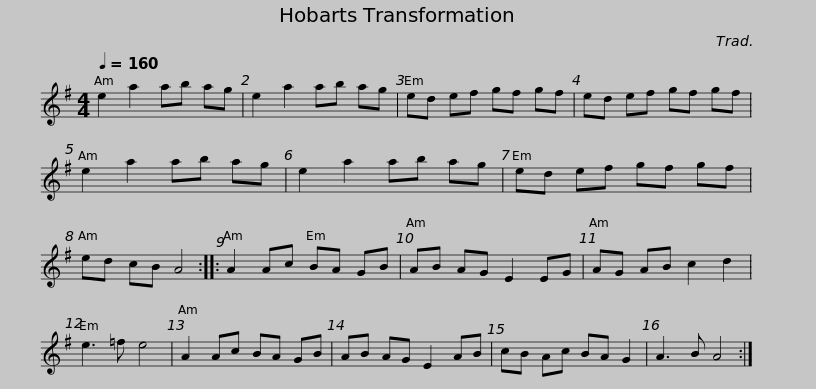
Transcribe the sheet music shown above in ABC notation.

X:1
L:1/8
Q:1/4=160
M:4/4
I:linebreak $
K:Emin
V:1 treble
V:1
 e2 a2 ab ag | e2 a2 ab ag | ed ef gf gf | ed ef gf gf | e2 a2 ab ag |$ %5
 e2 a2 ab ag | ed ef gf gf | ed cB A4 :: A2 Ac BA GB | AB AG E2 EG | %10
 AG AB c2 d2 |$ e3 =f e4 | A2 Ac BA GB | AB AG E2 AB | cB Ac BA G2 | %15
 A3 B A4 :| %16
